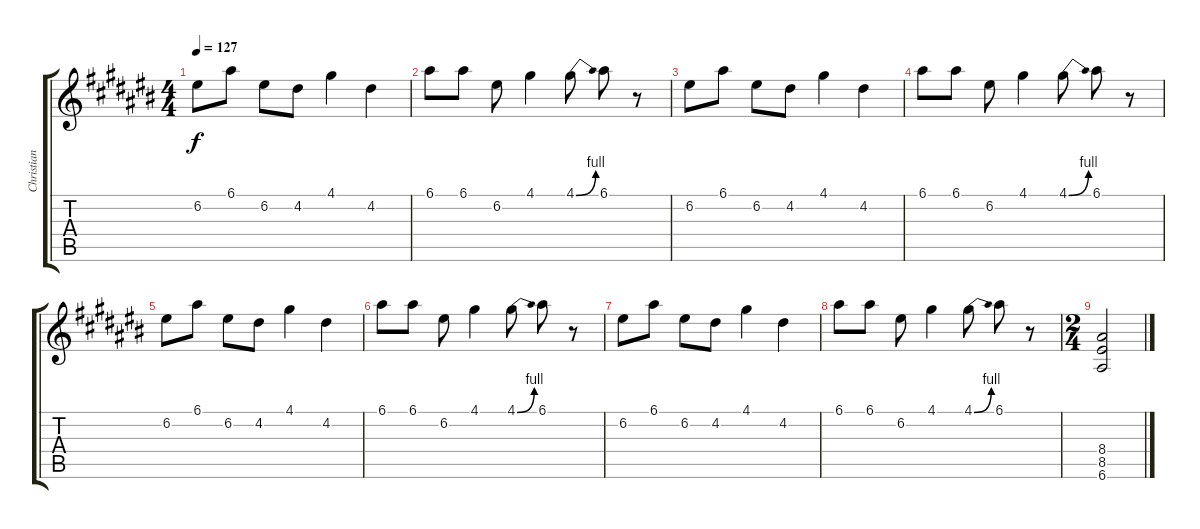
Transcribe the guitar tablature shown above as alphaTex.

\track ("Christian Datsun (Lead Guitar)" "Christian ") {instrument distortionguitar}
\staff {score tabs}
\tuning (E4 B3 G3 D3 A2 E2) {hide}
\ts (4 4)
\tempo 127
\clef g2
\ks a#minor
6.2.8{dy f} 6.1.8 6.2.8 4.2.8 4.1.4 4.2.4 |
6.1.8 6.1.8 6.2.8 4.1.4 4.1{be (bend 0 0 60 4)}.8 6.1.8 r.8 |
6.2.8 6.1.8 6.2.8 4.2.8 4.1.4 4.2.4 |
6.1.8 6.1.8 6.2.8 4.1.4 4.1{be (bend 0 0 60 4)}.8 6.1.8 r.8 |
6.2.8 6.1.8 6.2.8 4.2.8 4.1.4 4.2.4 |
6.1.8 6.1.8 6.2.8 4.1.4 4.1{be (bend 0 0 60 4)}.8 6.1.8 r.8 |
6.2.8 6.1.8 6.2.8 4.2.8 4.1.4 4.2.4 |
6.1.8 6.1.8 6.2.8 4.1.4 4.1{be (bend 0 0 60 4)}.8 6.1.8 r.8 |
\ts (2 4)
(8.4 8.5 6.6).2
